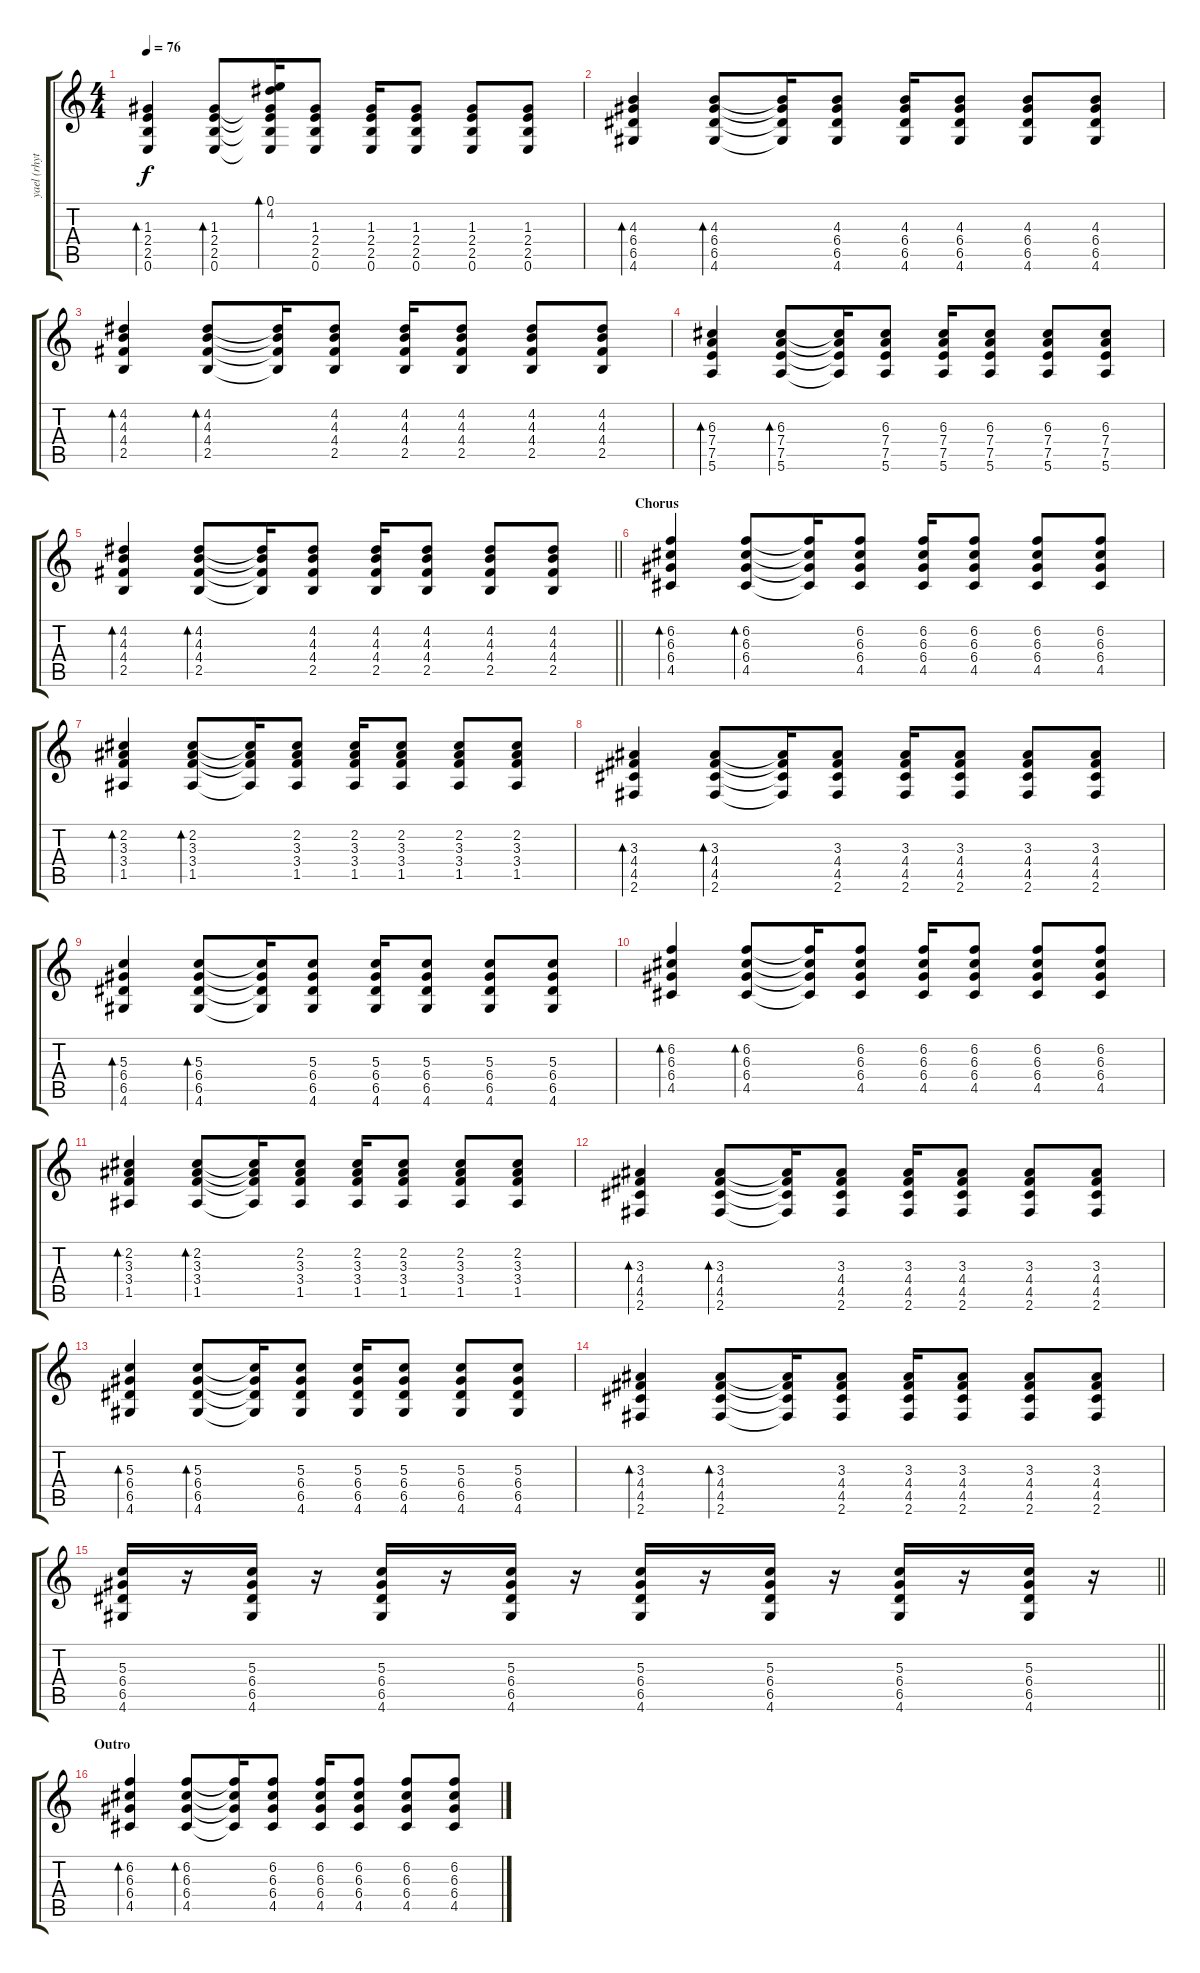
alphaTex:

\track ("yael (rhythm)" "yael (rhyt") {instrument acousticguitarsteel}
\staff {score tabs}
\tuning (E4 B3 G3 D3 A2 E2) {hide}
\ts (4 4)
\tempo 76
\clef g2
\ks c
(1.3 2.4 2.5 0.6).4{bd 60 dy f} (1.3 2.4 2.5 0.6).8{bd 60} (0.1 4.2{t} 1.3{t} 2.4{t} 2.5{t} 0.6{t}).16{bd 60} (1.3 2.4 2.5 0.6).8 (1.3 2.4 2.5 0.6).16 (1.3 2.4 2.5 0.6).8 (1.3 2.4 2.5 0.6).8 (1.3 2.4 2.5 0.6).8 |
(4.3 6.4 6.5 4.6).4{bd 60} (4.3 6.4 6.5 4.6).8{bd 60} (4.3{t} 6.4{t} 6.5{t} 4.6{t}).16 (4.3 6.4 6.5 4.6).8 (4.3 6.4 6.5 4.6).16 (4.3 6.4 6.5 4.6).8 (4.3 6.4 6.5 4.6).8 (4.3 6.4 6.5 4.6).8 |
(4.2 4.3 4.4 2.5).4{bd 60} (4.2 4.3 4.4 2.5).8{bd 60} (4.2{t} 4.3{t} 4.4{t} 2.5{t}).16 (4.2 4.3 4.4 2.5).8 (4.2 4.3 4.4 2.5).16 (4.2 4.3 4.4 2.5).8 (4.2 4.3 4.4 2.5).8 (4.2 4.3 4.4 2.5).8 |
(6.3 7.4 7.5 5.6).4{bd 60} (6.3 7.4 7.5 5.6).8{bd 60} (6.3{t} 7.4{t} 7.5{t} 5.6{t}).16 (6.3 7.4 7.5 5.6).8 (6.3 7.4 7.5 5.6).16 (6.3 7.4 7.5 5.6).8 (6.3 7.4 7.5 5.6).8 (6.3 7.4 7.5 5.6).8 |
\barLineRight lightlight
(4.2 4.3 4.4 2.5).4{bd 60} (4.2 4.3 4.4 2.5).8{bd 60} (4.2{t} 4.3{t} 4.4{t} 2.5{t}).16 (4.2 4.3 4.4 2.5).8 (4.2 4.3 4.4 2.5).16 (4.2 4.3 4.4 2.5).8 (4.2 4.3 4.4 2.5).8 (4.2 4.3 4.4 2.5).8 |
\section ("" "Chorus")
(6.2 6.3 6.4 4.5).4{bd 60} (6.2 6.3 6.4 4.5).8{bd 60} (6.2{t} 6.3{t} 6.4{t} 4.5{t}).16 (6.2 6.3 6.4 4.5).8 (6.2 6.3 6.4 4.5).16 (6.2 6.3 6.4 4.5).8 (6.2 6.3 6.4 4.5).8 (6.2 6.3 6.4 4.5).8 |
(2.2 3.3 3.4 1.5).4{bd 60} (2.2 3.3 3.4 1.5).8{bd 60} (2.2{t} 3.3{t} 3.4{t} 1.5{t}).16 (2.2 3.3 3.4 1.5).8 (2.2 3.3 3.4 1.5).16 (2.2 3.3 3.4 1.5).8 (2.2 3.3 3.4 1.5).8 (2.2 3.3 3.4 1.5).8 |
(3.3 4.4 4.5 2.6).4{bd 60} (3.3 4.4 4.5 2.6).8{bd 60} (3.3{t} 4.4{t} 4.5{t} 2.6{t}).16 (3.3 4.4 4.5 2.6).8 (3.3 4.4 4.5 2.6).16 (3.3 4.4 4.5 2.6).8 (3.3 4.4 4.5 2.6).8 (3.3 4.4 4.5 2.6).8 |
(5.3 6.4 6.5 4.6).4{bd 60} (5.3 6.4 6.5 4.6).8{bd 60} (5.3{t} 6.4{t} 6.5{t} 4.6{t}).16 (5.3 6.4 6.5 4.6).8 (5.3 6.4 6.5 4.6).16 (5.3 6.4 6.5 4.6).8 (5.3 6.4 6.5 4.6).8 (5.3 6.4 6.5 4.6).8 |
(6.2 6.3 6.4 4.5).4{bd 60} (6.2 6.3 6.4 4.5).8{bd 60} (6.2{t} 6.3{t} 6.4{t} 4.5{t}).16 (6.2 6.3 6.4 4.5).8 (6.2 6.3 6.4 4.5).16 (6.2 6.3 6.4 4.5).8 (6.2 6.3 6.4 4.5).8 (6.2 6.3 6.4 4.5).8 |
(2.2 3.3 3.4 1.5).4{bd 60} (2.2 3.3 3.4 1.5).8{bd 60} (2.2{t} 3.3{t} 3.4{t} 1.5{t}).16 (2.2 3.3 3.4 1.5).8 (2.2 3.3 3.4 1.5).16 (2.2 3.3 3.4 1.5).8 (2.2 3.3 3.4 1.5).8 (2.2 3.3 3.4 1.5).8 |
(3.3 4.4 4.5 2.6).4{bd 60} (3.3 4.4 4.5 2.6).8{bd 60} (3.3{t} 4.4{t} 4.5{t} 2.6{t}).16 (3.3 4.4 4.5 2.6).8 (3.3 4.4 4.5 2.6).16 (3.3 4.4 4.5 2.6).8 (3.3 4.4 4.5 2.6).8 (3.3 4.4 4.5 2.6).8 |
(5.3 6.4 6.5 4.6).4{bd 60} (5.3 6.4 6.5 4.6).8{bd 60} (5.3{t} 6.4{t} 6.5{t} 4.6{t}).16 (5.3 6.4 6.5 4.6).8 (5.3 6.4 6.5 4.6).16 (5.3 6.4 6.5 4.6).8 (5.3 6.4 6.5 4.6).8 (5.3 6.4 6.5 4.6).8 |
(3.3 4.4 4.5 2.6).4{bd 60} (3.3 4.4 4.5 2.6).8{bd 60} (3.3{t} 4.4{t} 4.5{t} 2.6{t}).16 (3.3 4.4 4.5 2.6).8 (3.3 4.4 4.5 2.6).16 (3.3 4.4 4.5 2.6).8 (3.3 4.4 4.5 2.6).8 (3.3 4.4 4.5 2.6).8 |
\barLineRight lightlight
(5.3 6.4 6.5 4.6).16{instrument electricguitarjazz} r.16 (5.3 6.4 6.5 4.6).16 r.16 (5.3 6.4 6.5 4.6).16 r.16 (5.3 6.4 6.5 4.6).16 r.16 (5.3 6.4 6.5 4.6).16 r.16 (5.3 6.4 6.5 4.6).16 r.16 (5.3 6.4 6.5 4.6).16 r.16 (5.3 6.4 6.5 4.6).16 r.16 |
\section ("" "Outro")
(6.2 6.3 6.4 4.5).4{bd 60 volume 9 instrument acousticguitarsteel} (6.2 6.3 6.4 4.5).8{bd 60} (6.2{t} 6.3{t} 6.4{t} 4.5{t}).16 (6.2 6.3 6.4 4.5).8 (6.2 6.3 6.4 4.5).16 (6.2 6.3 6.4 4.5).8 (6.2 6.3 6.4 4.5).8 (6.2 6.3 6.4 4.5).8
